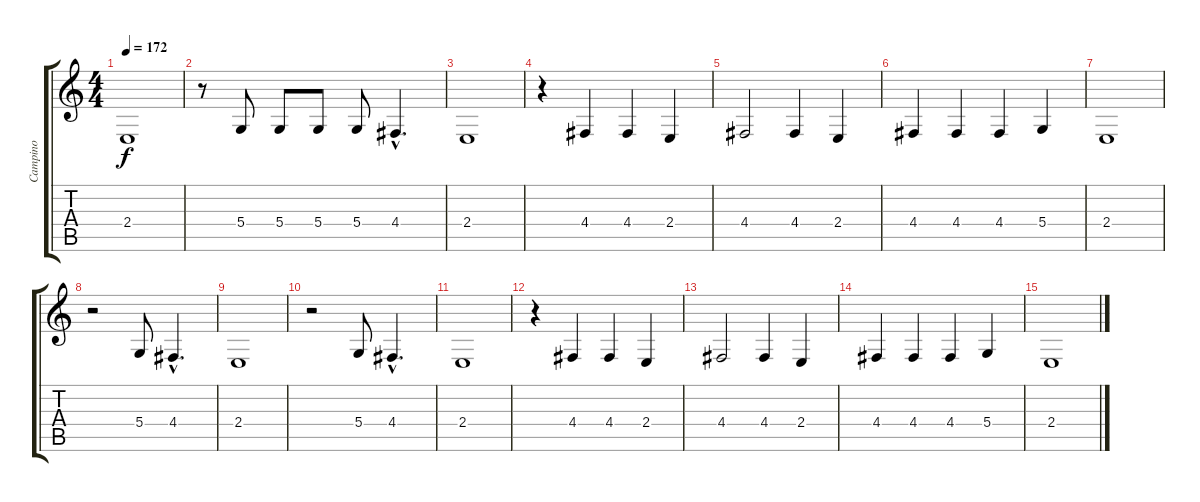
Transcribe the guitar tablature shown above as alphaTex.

\track ("Campino" "Campino") {instrument lead8bassandlead}
\staff {score tabs}
\tuning (E4 B3 G3 D3 A2 E2) {hide}
\ts (4 4)
\tempo 172
\clef g2
\ks c
2.4.1{dy f} |
r.8 5.4.8 5.4.8 5.4.8 5.4.8 4.4{hac}.4{d} |
2.4.1 |
r.4 4.4.4 4.4.4 2.4.4 |
4.4.2 4.4.4 2.4.4 |
4.4.4 4.4.4 4.4.4 5.4.4 |
2.4.1 |
r.2 5.4.8 4.4{hac}.4{d} |
2.4.1 |
r.2 5.4.8 4.4{hac}.4{d} |
2.4.1 |
r.4 4.4.4 4.4.4 2.4.4 |
4.4.2 4.4.4 2.4.4 |
4.4.4 4.4.4 4.4.4 5.4.4 |
2.4.1
